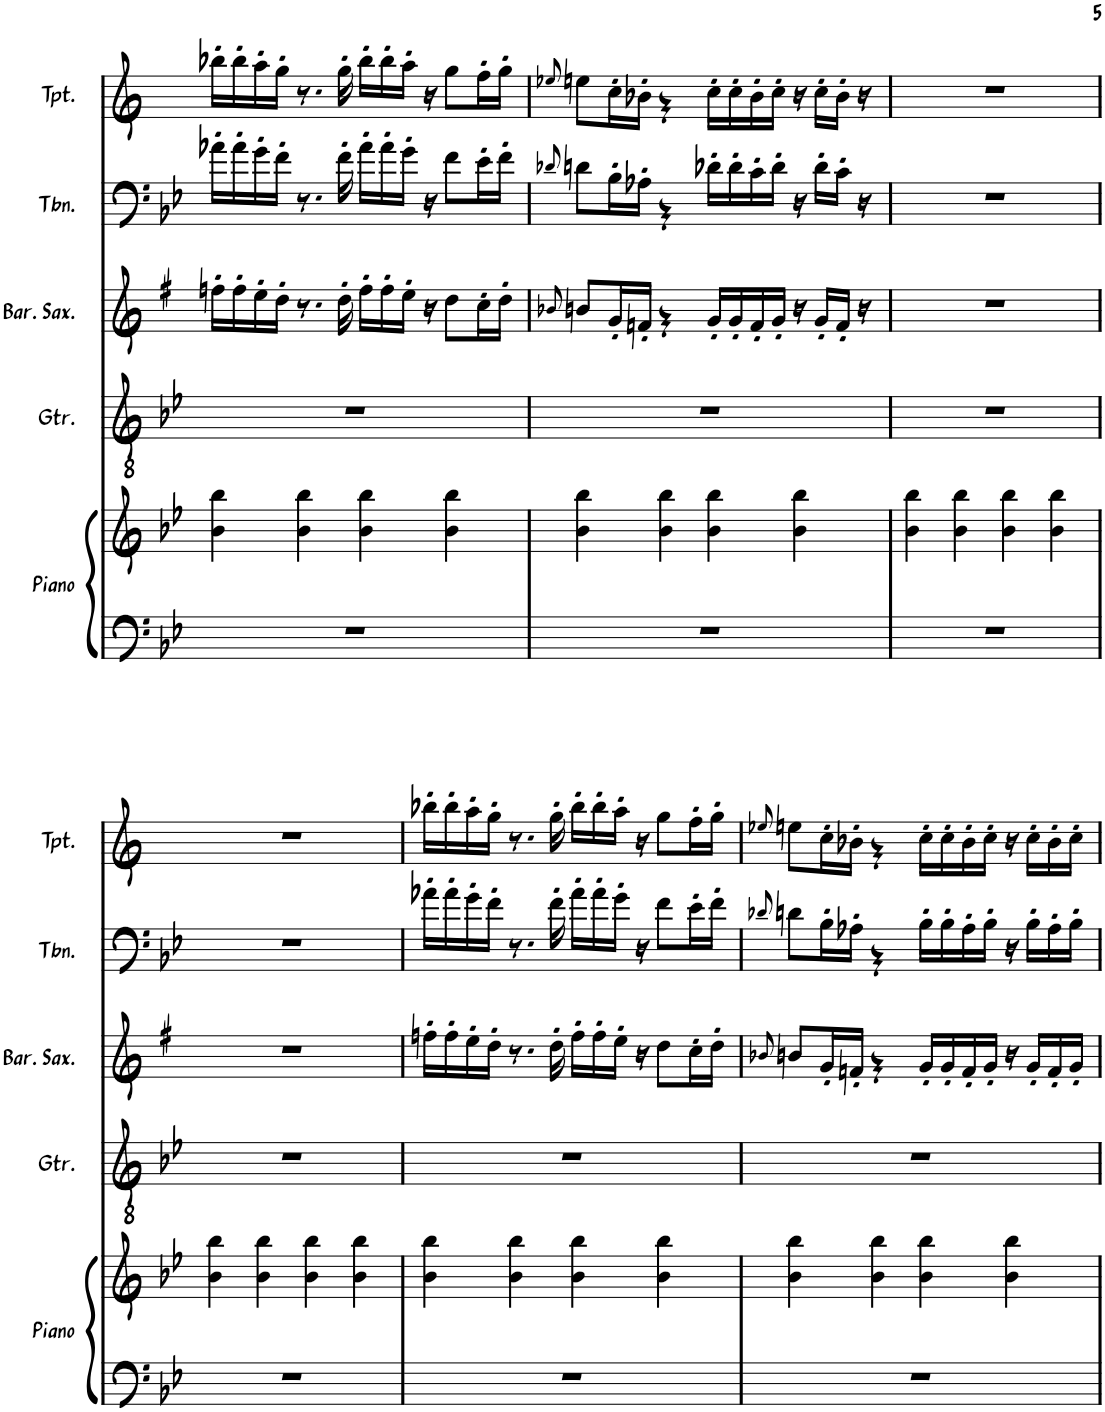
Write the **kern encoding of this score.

**kern	**kern	**kern	**kern	**kern	**kern
*part5	*part5	*part4	*part3	*part2	*part1
*staff6	*staff5	*staff4	*staff3	*staff2	*staff1
*I"Piano	*	*I"Guitar	*I"Baritone Saxophone	*I"Trombone	*I"Trumpet
*I'Piano	*	*I'Gtr.	*I'Bar. Sax.	*I'Tbn.	*I'Tpt.
!!LO:PB:g=z
*clefF4	*clefG2	*clefGv2	*clefG2	*clefF4	*clefG2
*	*	*	*Trd12c21	*	*Trd1c2
*k[b-e-]	*k[b-e-]	*k[b-e-]	*k[f#]	*k[b-e-]	*k[]
*M4/4	*M4/4	*M4/4	*M4/4	*M4/4	*M4/4
=27	=27	=27	=27	=27	=27
1r	4b-\ 4bb-\	1r	16ffn'\LL	16a-X'\LL	16bb-X'\LL
.	.	.	16ff'\	16a-'\	16bb-'\
.	.	.	16ee'\	16g'\	16aa'\
.	.	.	16dd'\JJ	16f'\JJ	16gg'\JJ
.	4b-\ 4bb-\	.	8.r	8.r	8.r
.	.	.	16dd'\	16f'\	16gg'\
.	4b-\ 4bb-\	.	16ff'\LL	16a-'\LL	16bb-'\LL
.	.	.	16ff'\	16a-'\	16bb-'\
.	.	.	16ee'\JJ	16g'\JJ	16aa'\JJ
.	.	.	16r	16r	16r
.	4b-\ 4bb-\	.	8dd\L	8f\L	8gg\L
.	.	.	16cc'\L	16e-'\L	16ff'\L
.	.	.	16dd'\JJ	16f'\JJ	16gg'\JJ
=28	=28	=28	=28	=28	=28
.	.	.	8qb-X/	8qd-X/	8qee-X/
1r	4b-\ 4bb-\	1r	8bn/L	8dn\L	8een\L
.	.	.	16g'/L	16B-'\L	16cc'\L
.	.	.	16fn'/JJ	16A-X'\JJ	16b-X'\JJ
.	4b-\ 4bb-\	.	4rg	4rBB	4rg
.	4b-\ 4bb-\	.	16g'/LL	16d-X'\LL	16cc'\LL
.	.	.	16g'/	16d-'\	16cc'\
.	.	.	16f'/	16c'\	16b-'\
.	.	.	16g'/JJ	16d-'\JJ	16cc'\JJ
.	4b-\ 4bb-\	.	16r	16r	16r
.	.	.	16g'/LL	16d-'\LL	16cc'\LL
.	.	.	16f'/JJ	16c'\JJ	16b-'\JJ
.	.	.	16r	16r	16r
=29	=29	=29	=29	=29	=29
1r	4b-\ 4bb-\	1r	1r	1r	1r
.	4b-\ 4bb-\	.	.	.	.
.	4b-\ 4bb-\	.	.	.	.
.	4b-\ 4bb-\	.	.	.	.
!!LO:LB:g=z
=30	=30	=30	=30	=30	=30
1r	4b-\ 4bb-\	1r	1r	1r	1r
.	4b-\ 4bb-\	.	.	.	.
.	4b-\ 4bb-\	.	.	.	.
.	4b-\ 4bb-\	.	.	.	.
=31	=31	=31	=31	=31	=31
1r	4b-\ 4bb-\	1r	16ffn'\LL	16a-X'\LL	16bb-X'\LL
.	.	.	16ff'\	16a-'\	16bb-'\
.	.	.	16ee'\	16g'\	16aa'\
.	.	.	16dd'\JJ	16f'\JJ	16gg'\JJ
.	4b-\ 4bb-\	.	8.r	8.r	8.r
.	.	.	16dd'\	16f'\	16gg'\
.	4b-\ 4bb-\	.	16ff'\LL	16a-'\LL	16bb-'\LL
.	.	.	16ff'\	16a-'\	16bb-'\
.	.	.	16ee'\JJ	16g'\JJ	16aa'\JJ
.	.	.	16r	16r	16r
.	4b-\ 4bb-\	.	8dd\L	8f\L	8gg\L
.	.	.	16cc'\L	16e-'\L	16ff'\L
.	.	.	16dd'\JJ	16f'\JJ	16gg'\JJ
=32	=32	=32	=32	=32	=32
.	.	.	8qb-X/	8qd-X/	8qee-X/
1r	4b-\ 4bb-\	1r	8bn/L	8dn\L	8een\L
.	.	.	16g'/L	16B-'\L	16cc'\L
.	.	.	16fn'/JJ	16A-X'\JJ	16b-X'\JJ
.	4b-\ 4bb-\	.	4rg	4rBB	4rg
.	4b-\ 4bb-\	.	16g'/LL	16B-'\LL	16cc'\LL
.	.	.	16g'/	16B-'\	16cc'\
.	.	.	16f'/	16A-'\	16b-'\
.	.	.	16g'/JJ	16B-'\JJ	16cc'\JJ
.	4b-\ 4bb-\	.	16r	16r	16r
.	.	.	16g'/LL	16B-'\LL	16cc'\LL
.	.	.	16f'/	16A-'\	16b-'\
.	.	.	16g'/JJ	16B-'\JJ	16cc'\JJ
=	=	=	=	=	=
*-	*-	*-	*-	*-	*-
